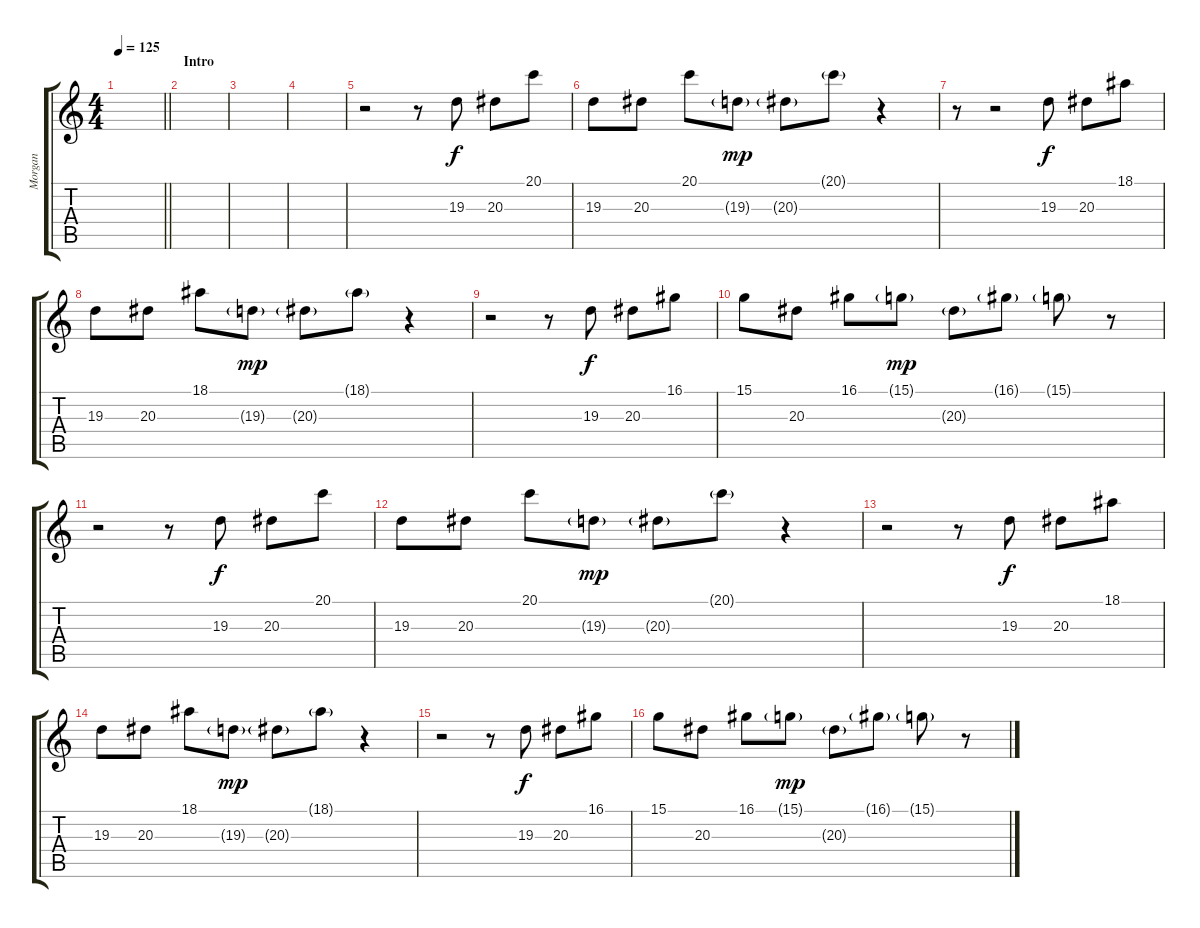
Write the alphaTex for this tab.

\track ("Morgan" "Morgan") {instrument electricgrandpiano}
\staff {score tabs}
\tuning (E4 B3 G3 D3 A2 E2) {hide}
\ts (4 4)
\tempo 125
\clef g2
\barLineRight lightlight
\ks c
|
\section ("" "Intro")
|
|
|
r.2 r.8 19.3.8 20.3.8 20.1.8 |
19.3.8 20.3.8 20.1.8 19.3{g}.8{dy mp} 20.3{g}.8 20.1{g}.8 r.4 |
r.8 r.2 19.3.8{dy f} 20.3.8 18.1.8 |
19.3.8 20.3.8 18.1.8 19.3{g}.8{dy mp} 20.3{g}.8 18.1{g}.8 r.4 |
r.2 r.8 19.3.8{dy f} 20.3.8 16.1.8 |
15.1.8 20.3.8 16.1.8 15.1{g}.8{dy mp} 20.3{g}.8 16.1{g}.8 15.1{g}.8 r.8 |
r.2 r.8 19.3.8{dy f} 20.3.8 20.1.8 |
19.3.8 20.3.8 20.1.8 19.3{g}.8{dy mp} 20.3{g}.8 20.1{g}.8 r.4 |
r.2 r.8 19.3.8{dy f} 20.3.8 18.1.8 |
19.3.8 20.3.8 18.1.8 19.3{g}.8{dy mp} 20.3{g}.8 18.1{g}.8 r.4 |
r.2 r.8 19.3.8{dy f} 20.3.8 16.1.8 |
15.1.8 20.3.8 16.1.8 15.1{g}.8{dy mp} 20.3{g}.8 16.1{g}.8 15.1{g}.8 r.8
